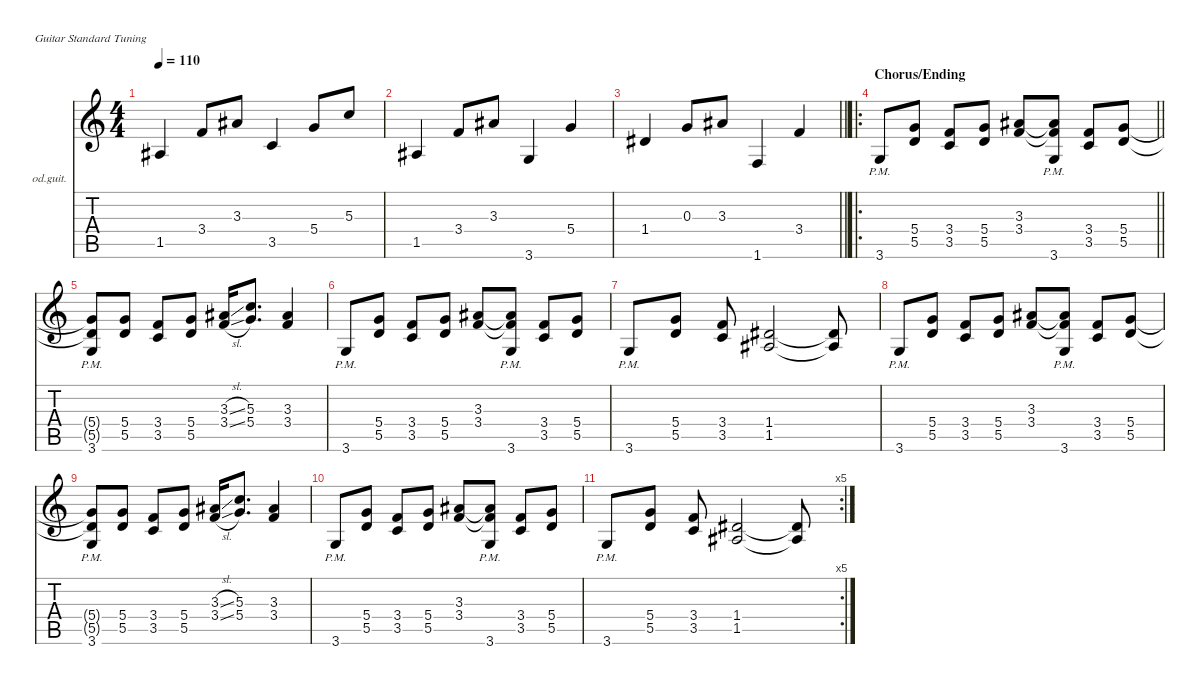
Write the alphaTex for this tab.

\defaultSystemsLayout 4
\hideDynamics
\bracketExtendMode nobrackets
\firstSystemTrackNameOrientation horizontal
\otherSystemsTrackNameOrientation horizontal
\track ("Gitar 2" "od.guit.") {solo instrument overdrivenguitar}
\staff {score tabs}
\tuning (E4 B3 G3 D3 A2 E2)
\ts (4 4)
\tempo 110
\clef g2
\ks c
1.5.4{dy f} 3.4.8 3.3.8 3.5.4 5.4.8 5.3.8 |
1.5.4 3.4.8 3.3.8 3.6.4 5.4.4 |
\barLineRight lightlight
1.4.4 0.3.8 3.3.8 1.6.4 3.4.4 |
\ro
\section ("" "Chorus/Ending")
\barLineRight lightlight
3.6{pm}.8 (5.4 5.5).8 (3.4 3.5).8 (5.4 5.5).8 (3.3 3.4).8 (3.6{pm} 3.3{t} 3.4{t}).8 (3.4 3.5).8 (5.4 5.5).8 |
(3.6{pm} 5.4{t} 5.5{t}).8 (5.4 5.5).8 (3.4 3.5).8 (5.4 5.5).8 (3.3{sl} 3.4{sl}).16 (5.3 5.4).8{d} (3.3 3.4).4 |
3.6{pm}.8 (5.4 5.5).8 (3.4 3.5).8 (5.4 5.5).8 (3.3 3.4).8 (3.6{pm} 3.4{t} 3.3{t}).8 (3.4 3.5).8 (5.4 5.5).8 |
3.6{pm}.8 (5.4 5.5).8 (3.4 3.5).8 (1.4 1.5).2 (1.4{t} 1.5{t}).8 |
3.6{pm}.8 (5.4 5.5).8 (3.4 3.5).8 (5.4 5.5).8 (3.3 3.4).8 (3.6{pm} 3.3{t} 3.4{t}).8 (3.4 3.5).8 (5.4 5.5).8 |
(3.6{pm} 5.4{t} 5.5{t}).8 (5.4 5.5).8 (3.4 3.5).8 (5.4 5.5).8 (3.3{sl} 3.4{sl}).16 (5.3 5.4).8{d} (3.3 3.4).4 |
3.6{pm}.8 (5.4 5.5).8 (3.4 3.5).8 (5.4 5.5).8 (3.3 3.4).8 (3.6{pm} 3.4{t} 3.3{t}).8 (3.4 3.5).8 (5.4 5.5).8 |
\rc 5
3.6{pm}.8 (5.4 5.5).8 (3.4 3.5).8 (1.4 1.5).2 (1.4{t} 1.5{t}).8
